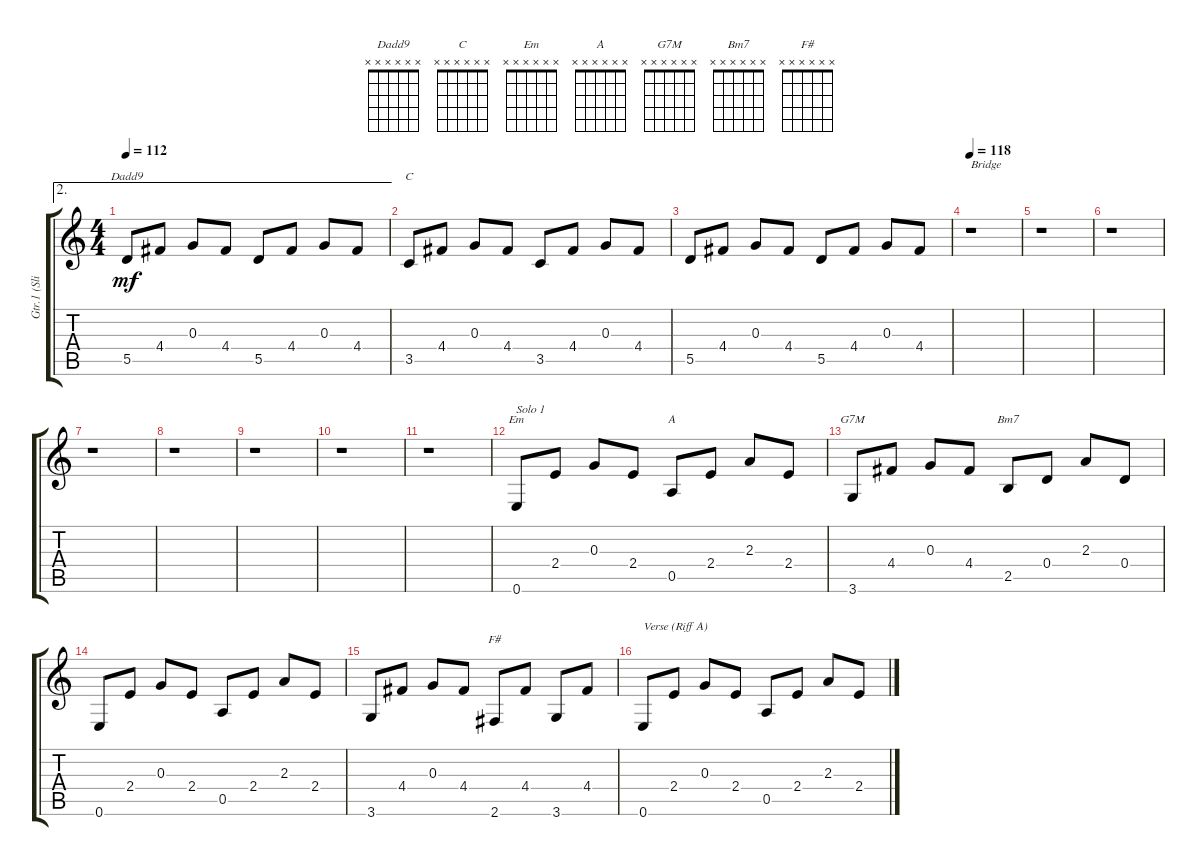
\track ("Gtr.1 (Slight dist.)" "Gtr.1 (Sli") {instrument overdrivenguitar}
\staff {score tabs}
\tuning (E4 B3 G3 D3 A2 E2) {hide}
\chord ("Dadd9" x x x x x x) {firstfret 0}
\chord ("C" x x x x x x) {firstfret 0}
\chord ("Em" x x x x x x) {firstfret 0}
\chord ("A" x x x x x x) {firstfret 0}
\chord ("G7M" x x x x x x) {firstfret 0}
\chord ("Bm7" x x x x x x) {firstfret 0}
\chord ("F#" x x x x x x) {firstfret 0}
\ae 2
\ts (4 4)
\tempo 112
\clef g2
\ks c
5.5.8{ch "Dadd9" dy mf instrument overdrivenguitar} 4.4.8 0.3.8 4.4.8 5.5.8 4.4.8 0.3.8 4.4.8 |
3.5.8{ch "C"} 4.4.8 0.3.8 4.4.8 3.5.8 4.4.8 0.3.8 4.4.8 |
5.5.8 4.4.8 0.3.8 4.4.8 5.5.8 4.4.8 0.3.8 4.4.8 |
\tempo 118
r.1{txt "Bridge"} |
r.1 |
r.1 |
r.1 |
r.1 |
r.1 |
r.1 |
r.1 |
0.6.8{ch "Em" txt "Solo 1"} 2.4.8 0.3.8 2.4.8 0.5.8{ch "A"} 2.4.8 2.3.8 2.4.8 |
3.6.8{ch "G7M"} 4.4.8 0.3.8 4.4.8 2.5.8{ch "Bm7"} 0.4.8 2.3.8 0.4.8 |
0.6.8 2.4.8 0.3.8 2.4.8 0.5.8 2.4.8 2.3.8 2.4.8 |
3.6.8 4.4.8 0.3.8 4.4.8 2.6.8{ch "F#"} 4.4.8 3.6.8 4.4.8 |
0.6.8{txt "Verse (Riff A)"} 2.4.8 0.3.8 2.4.8 0.5.8 2.4.8 2.3.8 2.4.8
